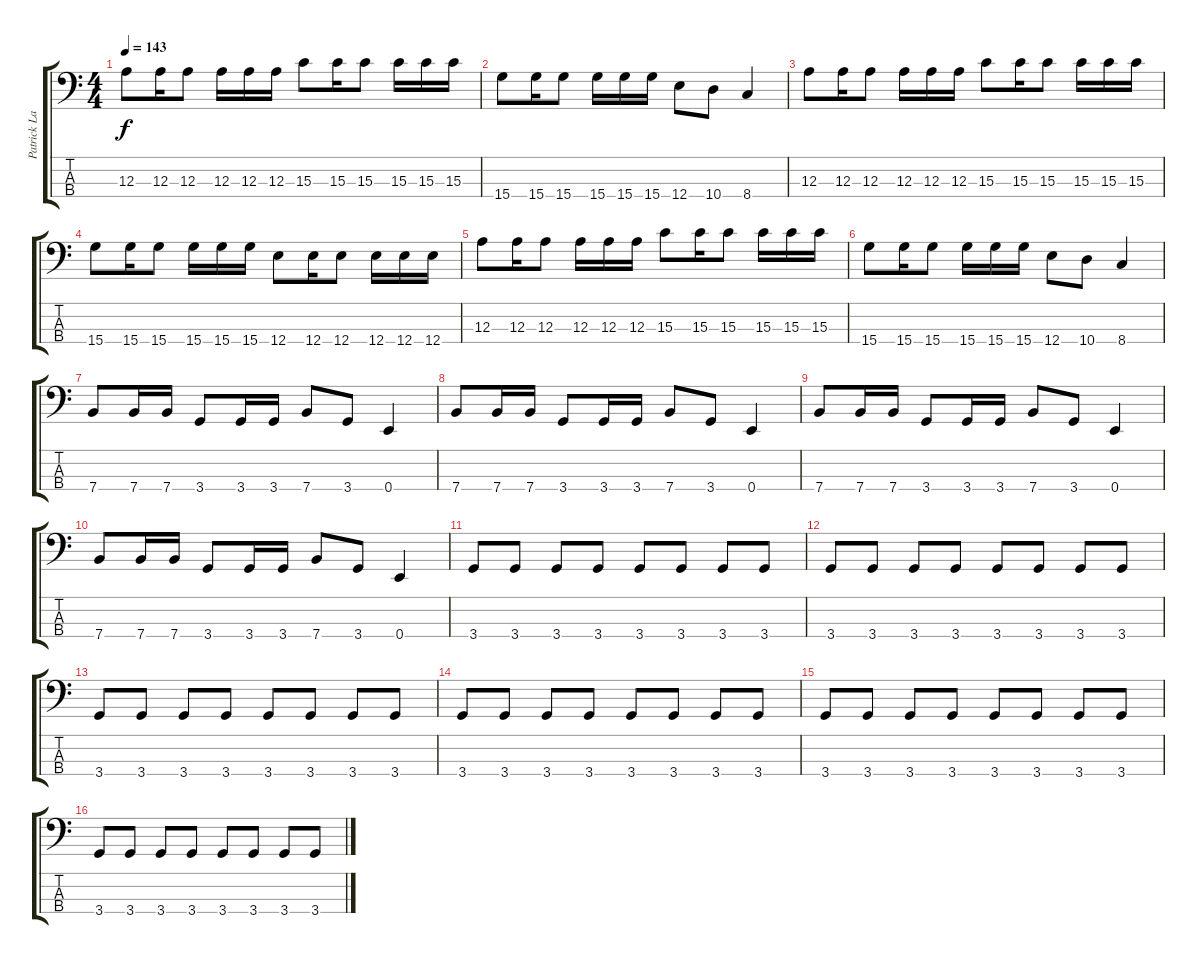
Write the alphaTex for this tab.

\track ("Patrick Latreille" "Patrick La") {instrument electricbasspick}
\staff {score tabs}
\tuning (G2 D2 A1 E1) {hide}
\ts (4 4)
\tempo 143
\clef f4
\ks c
12.3.8{dy f} 12.3.16 12.3.8 12.3.16 12.3.16 12.3.16 15.3.8 15.3.16 15.3.8 15.3.16 15.3.16 15.3.16 |
15.4.8 15.4.16 15.4.8 15.4.16 15.4.16 15.4.16 12.4.8 10.4.8 8.4.4 |
12.3.8 12.3.16 12.3.8 12.3.16 12.3.16 12.3.16 15.3.8 15.3.16 15.3.8 15.3.16 15.3.16 15.3.16 |
15.4.8 15.4.16 15.4.8 15.4.16 15.4.16 15.4.16 12.4.8 12.4.16 12.4.8 12.4.16 12.4.16 12.4.16 |
12.3.8 12.3.16 12.3.8 12.3.16 12.3.16 12.3.16 15.3.8 15.3.16 15.3.8 15.3.16 15.3.16 15.3.16 |
15.4.8 15.4.16 15.4.8 15.4.16 15.4.16 15.4.16 12.4.8 10.4.8 8.4.4 |
7.4.8 7.4.16 7.4.16 3.4.8 3.4.16 3.4.16 7.4.8 3.4.8 0.4.4 |
7.4.8 7.4.16 7.4.16 3.4.8 3.4.16 3.4.16 7.4.8 3.4.8 0.4.4 |
7.4.8 7.4.16 7.4.16 3.4.8 3.4.16 3.4.16 7.4.8 3.4.8 0.4.4 |
7.4.8 7.4.16 7.4.16 3.4.8 3.4.16 3.4.16 7.4.8 3.4.8 0.4.4 |
3.4.8 3.4.8 3.4.8 3.4.8 3.4.8 3.4.8 3.4.8 3.4.8 |
3.4.8 3.4.8 3.4.8 3.4.8 3.4.8 3.4.8 3.4.8 3.4.8 |
3.4.8 3.4.8 3.4.8 3.4.8 3.4.8 3.4.8 3.4.8 3.4.8 |
3.4.8 3.4.8 3.4.8 3.4.8 3.4.8 3.4.8 3.4.8 3.4.8 |
3.4.8 3.4.8 3.4.8 3.4.8 3.4.8 3.4.8 3.4.8 3.4.8 |
3.4.8 3.4.8 3.4.8 3.4.8 3.4.8 3.4.8 3.4.8 3.4.8
